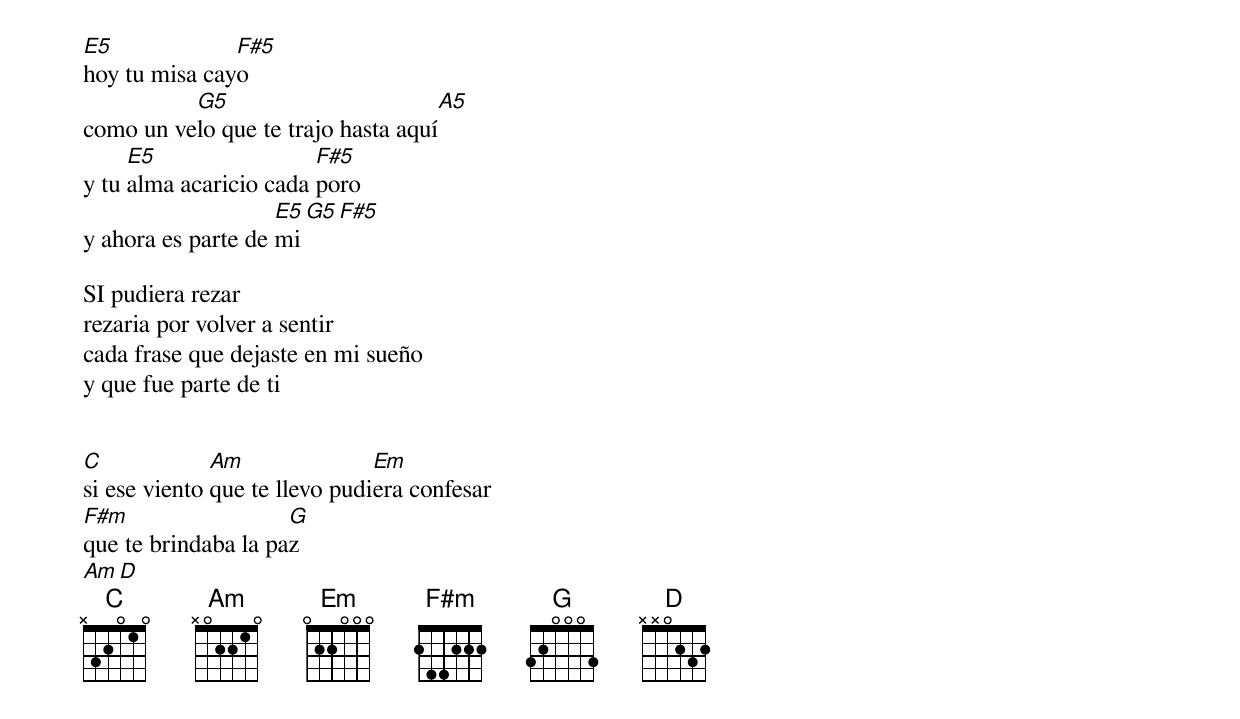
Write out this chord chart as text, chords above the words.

E5             F#5
hoy tu misa cayo
          G5                        A5
como un velo que te trajo hasta aquí
     E5                 F#5
y tu alma acaricio cada poro
                    E5   G5 F#5
y ahora es parte de mi

SI pudiera rezar
rezaria por volver a sentir
cada frase que dejaste en mi sueño
y que fue parte de ti


C             Am               Em
si ese viento que te llevo pudiera confesar
F#m                  G
que te brindaba la paz
           Am             D
